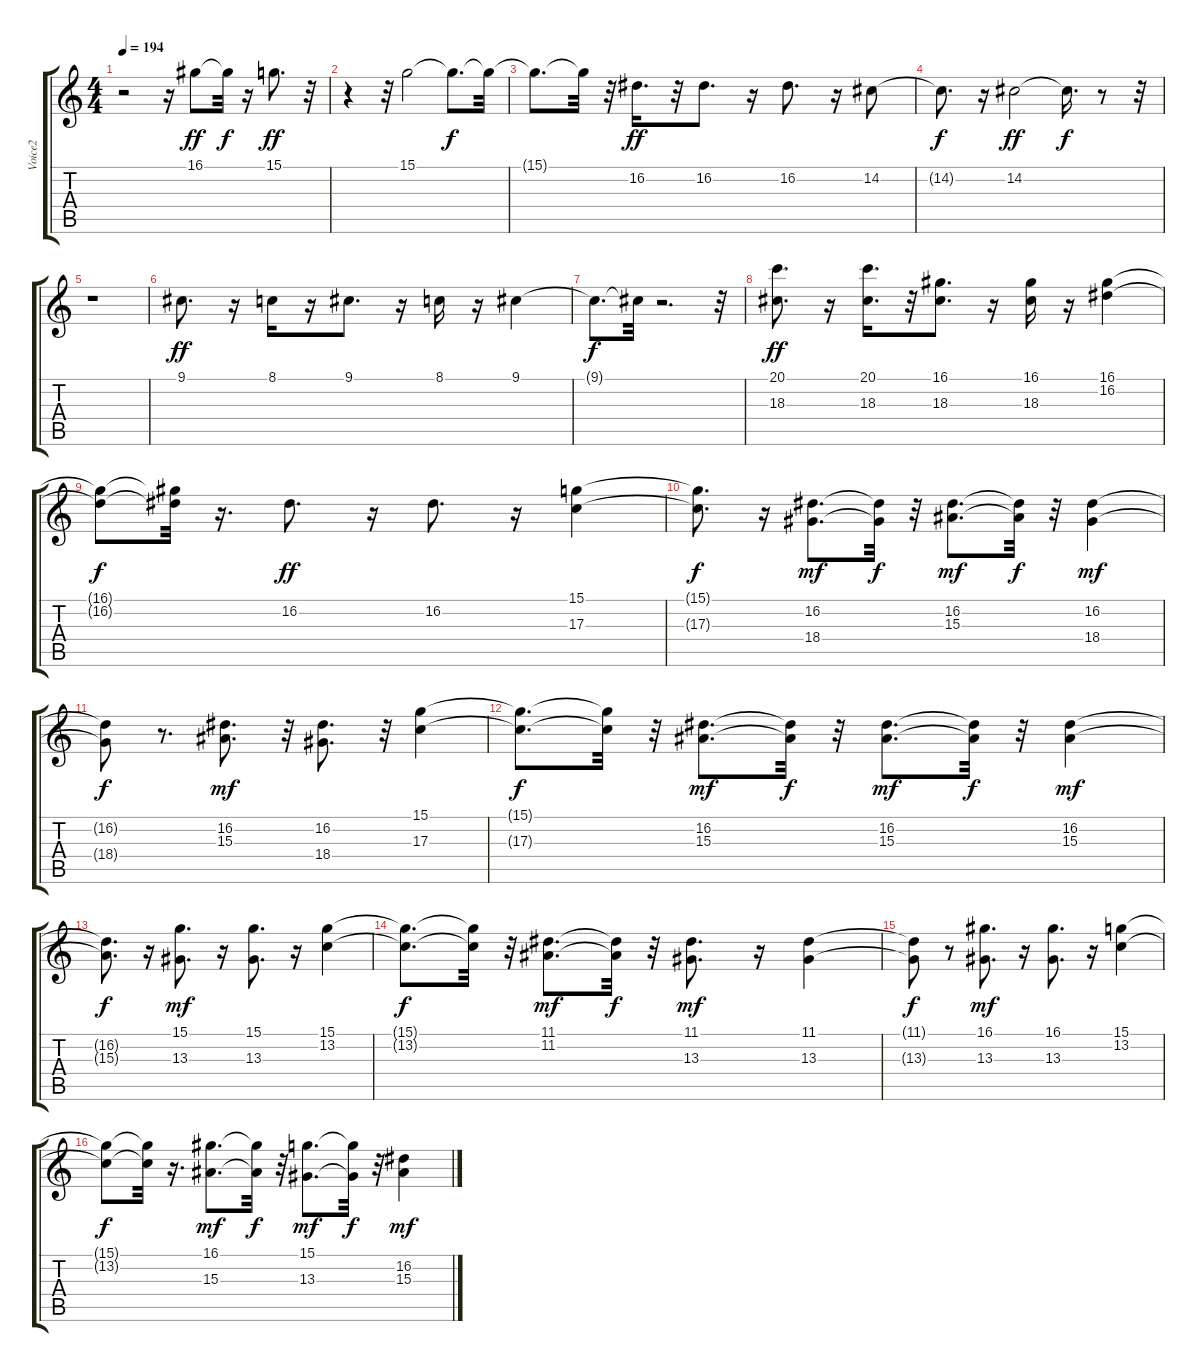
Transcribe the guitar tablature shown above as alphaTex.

\track ("Voice2" "Voice2") {instrument voiceoohs}
\staff {score tabs}
\tuning (E4 B3 G3 D3 A2 E2) {hide}
\ts (4 4)
\tempo 194
\clef g2
\ks c
r.2{dy f} r.16 16.1.8{dy ff} 16.1{t}.32{dy f} r.16 15.1.8{d dy ff} r.32 |
r.4 r.32 15.1.2 15.1{t}.8{d dy f} 15.1{t}.32 |
15.1{t}.8{d} 15.1{t}.32 r.32 16.2.16{d dy ff} r.32 16.2.8{d} r.16 16.2.8{d} r.16 14.2.8 |
14.2{t}.8{d dy f} r.16 14.2.2{dy ff} 14.2{t}.16{d dy f} r.8 r.32 |
r.1 |
9.1.8{d dy ff} r.16 8.1.16 r.16 9.1.8{d} r.16 8.1.16 r.16 9.1.4 |
9.1{t}.8{d dy f} 9.1{t}.32 r.2{d} r.32 |
(20.1 18.3).8{d dy ff} r.16 (20.1 18.3).16{d} r.32 (16.1 18.3).8{d} r.16 (16.1 18.3).16 r.16 (16.1 16.2).4 |
(16.1{t} 16.2{t}).8{dy f} (16.1{t} 16.2{t}).32 r.16{d} 16.2.8{d dy ff} r.16 16.2.8{d} r.16 (15.1 17.3).4 |
(15.1{t} 17.3{t}).8{d dy f} r.16 (16.2 18.4).8{d dy mf} (16.2{t} 18.4{t}).32{dy f} r.32 (16.2 15.3).8{d dy mf} (16.2{t} 15.3{t}).32{dy f} r.32 (16.2 18.4).4{dy mf} |
(16.2{t} 18.4{t}).8{dy f} r.8{d} (16.2 15.3).8{d dy mf} r.32 (16.2 18.4).8{d} r.32 (15.1 17.3).4 |
(15.1{t} 17.3{t}).8{d dy f} (15.1{t} 17.3{t}).32 r.32 (16.2 15.3).8{d dy mf} (16.2{t} 15.3{t}).32{dy f} r.32 (16.2 15.3).8{d dy mf} (16.2{t} 15.3{t}).32{dy f} r.32 (16.2 15.3).4{dy mf} |
(16.2{t} 15.3{t}).8{d dy f} r.16 (15.1 13.3).8{d dy mf} r.16 (15.1 13.3).8{d} r.16 (15.1 13.2).4 |
(15.1{t} 13.2{t}).8{d dy f} (15.1{t} 13.2{t}).32 r.32 (11.1 11.2).8{d dy mf} (11.1{t} 11.2{t}).32{dy f} r.32 (11.1 13.3).8{d dy mf} r.16 (11.1 13.3).4 |
(11.1{t} 13.3{t}).8{dy f} r.8 (16.1 13.3).8{d dy mf} r.16 (16.1 13.3).8{d} r.16 (15.1 13.2).4 |
(15.1{t} 13.2{t}).8{dy f} (15.1{t} 13.2{t}).32 r.16{d} (16.1 15.3).8{d dy mf} (16.1{t} 15.3{t}).32{dy f} r.32 (15.1 13.3).8{d dy mf} (15.1{t} 13.3{t}).32{dy f} r.32 (16.2 15.3).4{dy mf}
